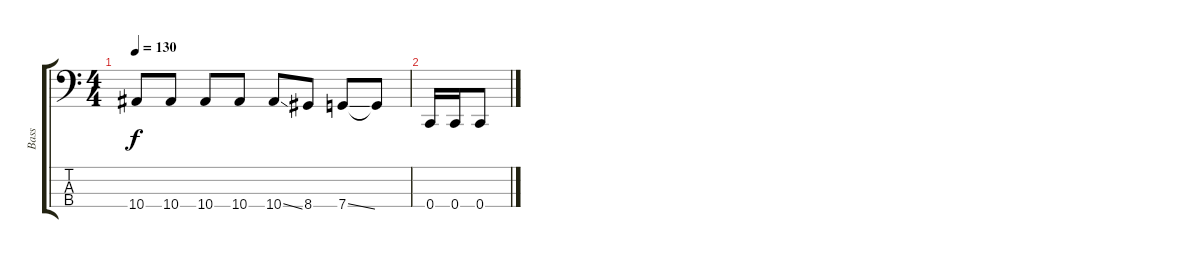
\track ("Bass" "Bass") {instrument electricbasspick}
\staff {score tabs}
\tuning (F2 C2 G1 C1) {hide}
\ts (4 4)
\tempo 130
\clef f4
\ks c
10.4.8{dy f} 10.4.8 10.4.8 10.4.8 10.4{ss}.8 8.4.8 7.4{ss}.8 7.4{t}.8 |
0.4.16 0.4.16 0.4.8
